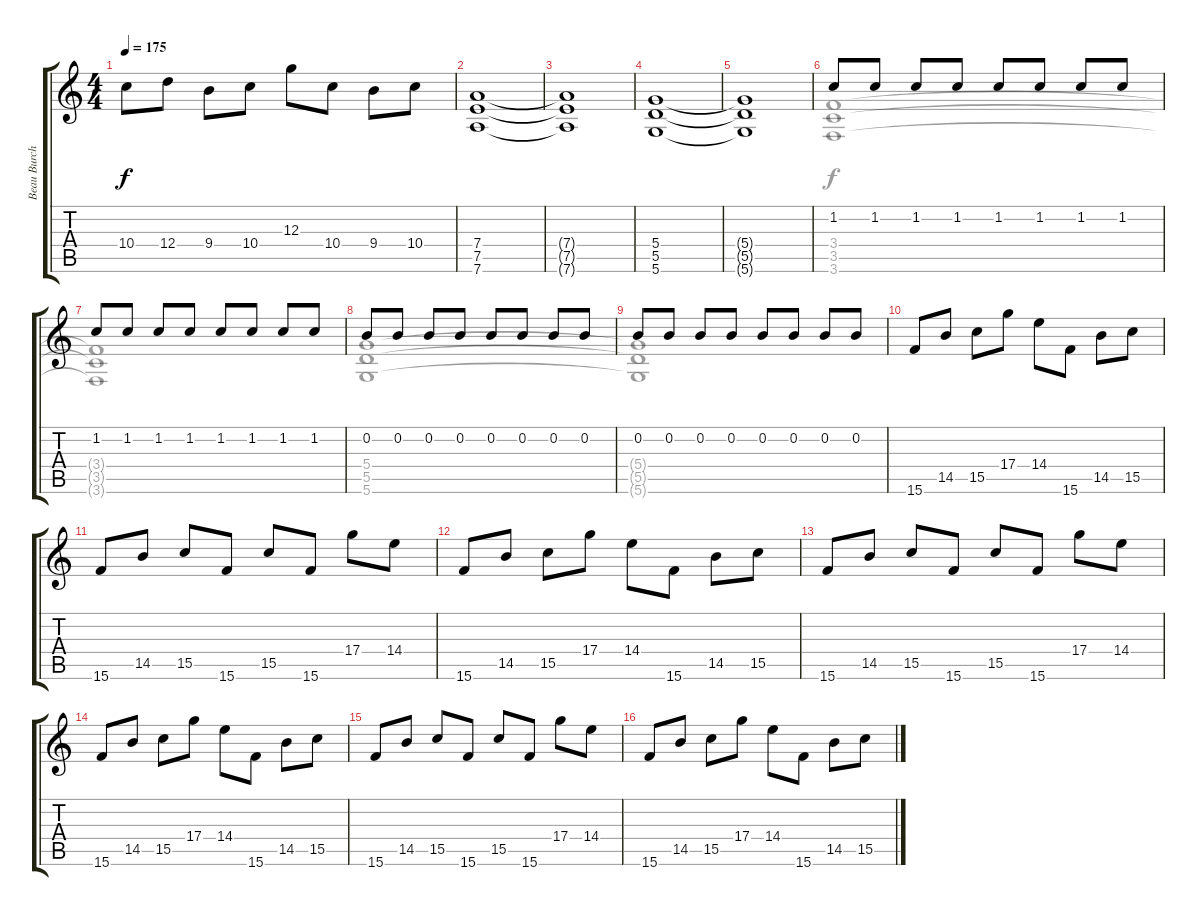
\track ("Beau Burchell" "Beau Burch") {instrument distortionguitar}
\staff {score tabs}
\tuning (E4 B3 G3 D3 A2 D2) {hide}
\voice
\ts (4 4)
\tempo 175
\clef g2
\ks c
10.4.8{dy f} 12.4.8 9.4.8 10.4.8 12.3.8 10.4.8 9.4.8 10.4.8 |
(7.4 7.5 7.6).1 |
(7.4{t} 7.5{t} 7.6{t}).1 |
(5.4 5.5 5.6).1 |
(5.4{t} 5.5{t} 5.6{t}).1 |
1.2.8 1.2.8 1.2.8 1.2.8 1.2.8 1.2.8 1.2.8 1.2.8 |
1.2.8 1.2.8 1.2.8 1.2.8 1.2.8 1.2.8 1.2.8 1.2.8 |
0.2.8 0.2.8 0.2.8 0.2.8 0.2.8 0.2.8 0.2.8 0.2.8 |
0.2.8 0.2.8 0.2.8 0.2.8 0.2.8 0.2.8 0.2.8 0.2.8 |
15.6.8 14.5.8 15.5.8 17.4.8 14.4.8 15.6.8 14.5.8 15.5.8 |
15.6.8 14.5.8 15.5.8 15.6.8 15.5.8 15.6.8 17.4.8 14.4.8 |
15.6.8 14.5.8 15.5.8 17.4.8 14.4.8 15.6.8 14.5.8 15.5.8 |
15.6.8 14.5.8 15.5.8 15.6.8 15.5.8 15.6.8 17.4.8 14.4.8 |
15.6.8 14.5.8 15.5.8 17.4.8 14.4.8 15.6.8 14.5.8 15.5.8 |
15.6.8 14.5.8 15.5.8 15.6.8 15.5.8 15.6.8 17.4.8 14.4.8 |
15.6.8 14.5.8 15.5.8 17.4.8 14.4.8 15.6.8 14.5.8 15.5.8
\voice
\clef g2
\ottava regular
\simile none
\ks c
|
|
|
|
|
(3.4 3.5 3.6).1 |
(3.4{t} 3.5{t} 3.6{t}).1 |
(5.4 5.5 5.6).1 |
(5.4{t} 5.5{t} 5.6{t}).1 |
|
|
|
|
|
|
